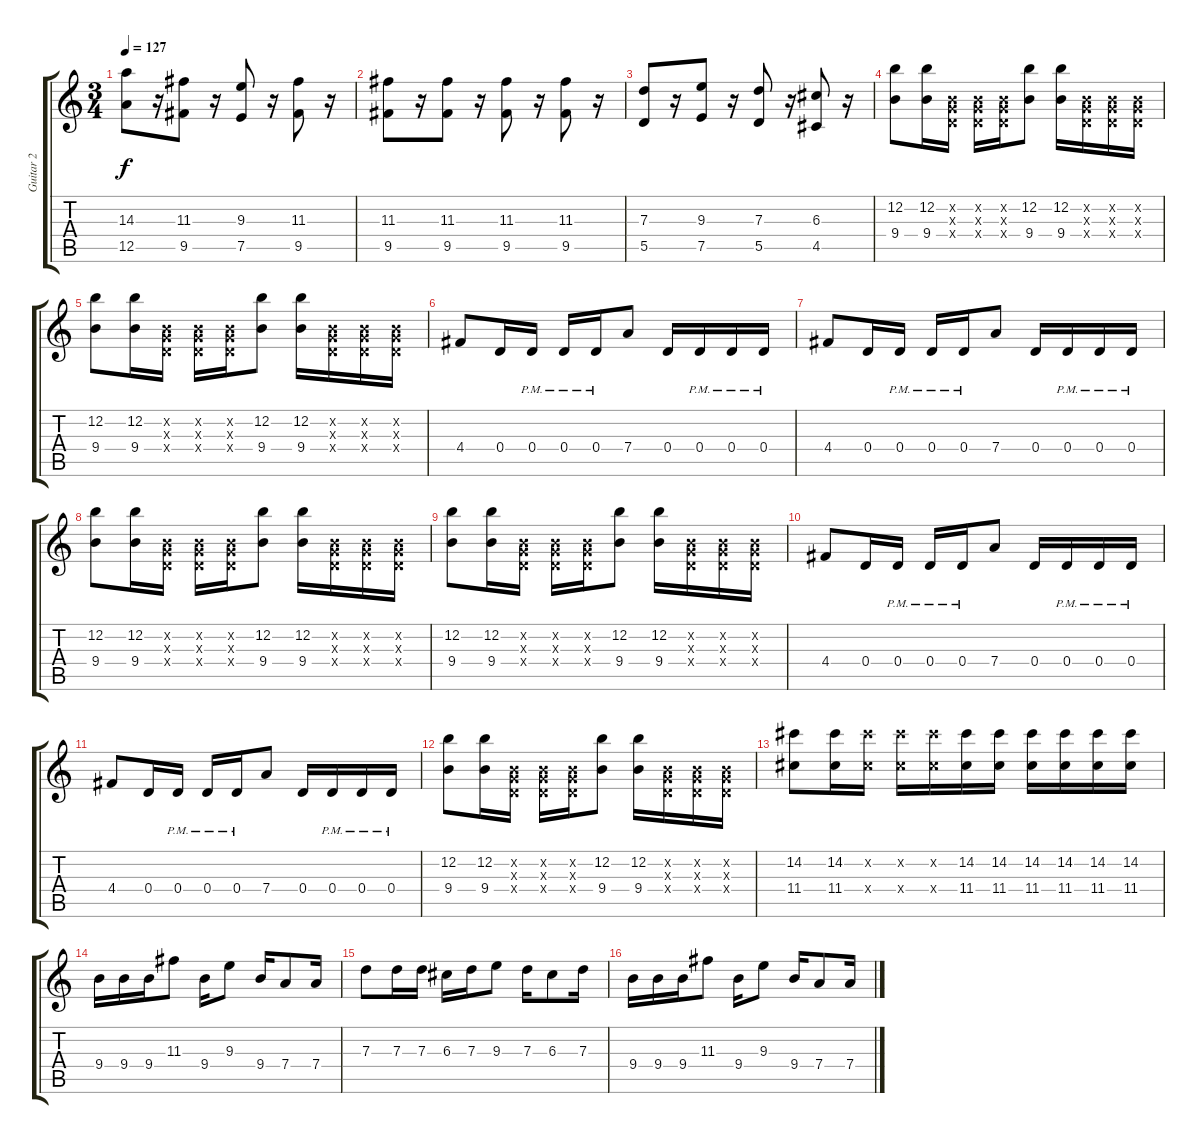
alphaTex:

\track ("Guitar 2" "Guitar 2") {instrument distortionguitar}
\staff {score tabs}
\tuning (E4 B3 G3 D3 A2 E2) {hide}
\ts (3 4)
\tempo 127
\clef g2
\ks c
(14.3 12.5).8{dy f} r.16 (11.3 9.5).8 r.16 (9.3 7.5).8 r.16 (11.3 9.5).8 r.16 |
(11.3 9.5).8 r.16 (11.3 9.5).8 r.16 (11.3 9.5).8 r.16 (11.3 9.5).8 r.16 |
(7.3 5.5).8 r.16 (9.3 7.5).8 r.16 (7.3 5.5).8 r.16 (6.3 4.5).8 r.16 |
(12.2 9.4).8 (12.2 9.4).16 (0.2{x} 0.3{x} 0.4{x}).16 (0.2{x} 0.3{x} 0.4{x}).16 (0.2{x} 0.3{x} 0.4{x}).16 (12.2 9.4).8 (12.2 9.4).16 (0.2{x} 0.3{x} 0.4{x}).16 (0.2{x} 0.3{x} 0.4{x}).16 (0.2{x} 0.3{x} 0.4{x}).16 |
(12.2 9.4).8 (12.2 9.4).16 (0.2{x} 0.3{x} 0.4{x}).16 (0.2{x} 0.3{x} 0.4{x}).16 (0.2{x} 0.3{x} 0.4{x}).16 (12.2 9.4).8 (12.2 9.4).16 (0.2{x} 0.3{x} 0.4{x}).16 (0.2{x} 0.3{x} 0.4{x}).16 (0.2{x} 0.3{x} 0.4{x}).16 |
4.4.8 0.4.16 0.4{pm}.16 0.4{pm}.16 0.4{pm}.16 7.4.8 0.4.16 0.4{pm}.16 0.4{pm}.16 0.4{pm}.16 |
4.4.8 0.4.16 0.4{pm}.16 0.4{pm}.16 0.4{pm}.16 7.4.8 0.4.16 0.4{pm}.16 0.4{pm}.16 0.4{pm}.16 |
(12.2 9.4).8 (12.2 9.4).16 (0.2{x} 0.3{x} 0.4{x}).16 (0.2{x} 0.3{x} 0.4{x}).16 (0.2{x} 0.3{x} 0.4{x}).16 (12.2 9.4).8 (12.2 9.4).16 (0.2{x} 0.3{x} 0.4{x}).16 (0.2{x} 0.3{x} 0.4{x}).16 (0.2{x} 0.3{x} 0.4{x}).16 |
(12.2 9.4).8 (12.2 9.4).16 (0.2{x} 0.3{x} 0.4{x}).16 (0.2{x} 0.3{x} 0.4{x}).16 (0.2{x} 0.3{x} 0.4{x}).16 (12.2 9.4).8 (12.2 9.4).16 (0.2{x} 0.3{x} 0.4{x}).16 (0.2{x} 0.3{x} 0.4{x}).16 (0.2{x} 0.3{x} 0.4{x}).16 |
4.4.8 0.4.16 0.4{pm}.16 0.4{pm}.16 0.4{pm}.16 7.4.8 0.4.16 0.4{pm}.16 0.4{pm}.16 0.4{pm}.16 |
4.4.8 0.4.16 0.4{pm}.16 0.4{pm}.16 0.4{pm}.16 7.4.8 0.4.16 0.4{pm}.16 0.4{pm}.16 0.4{pm}.16 |
(12.2 9.4).8 (12.2 9.4).16 (0.2{x} 0.3{x} 0.4{x}).16 (0.2{x} 0.3{x} 0.4{x}).16 (0.2{x} 0.3{x} 0.4{x}).16 (12.2 9.4).8 (12.2 9.4).16 (0.2{x} 0.3{x} 0.4{x}).16 (0.2{x} 0.3{x} 0.4{x}).16 (0.2{x} 0.3{x} 0.4{x}).16 |
(14.2 11.4).8 (14.2 11.4).16 (14.2{x} 11.4{x}).16 (14.2{x} 11.4{x}).16 (14.2{x} 11.4{x}).16 (14.2 11.4).16 (14.2 11.4).16 (14.2 11.4).16 (14.2 11.4).16 (14.2 11.4).16 (14.2 11.4).16 |
9.4.16 9.4.16 9.4.16 11.3.8 9.4.16 9.3.8 9.4.16 7.4.8 7.4.16 |
7.3.8 7.3.16 7.3.16 6.3.16 7.3.16 9.3.8 7.3.16 6.3.8 7.3.16 |
9.4.16 9.4.16 9.4.16 11.3.8 9.4.16 9.3.8 9.4.16 7.4.8 7.4.16
